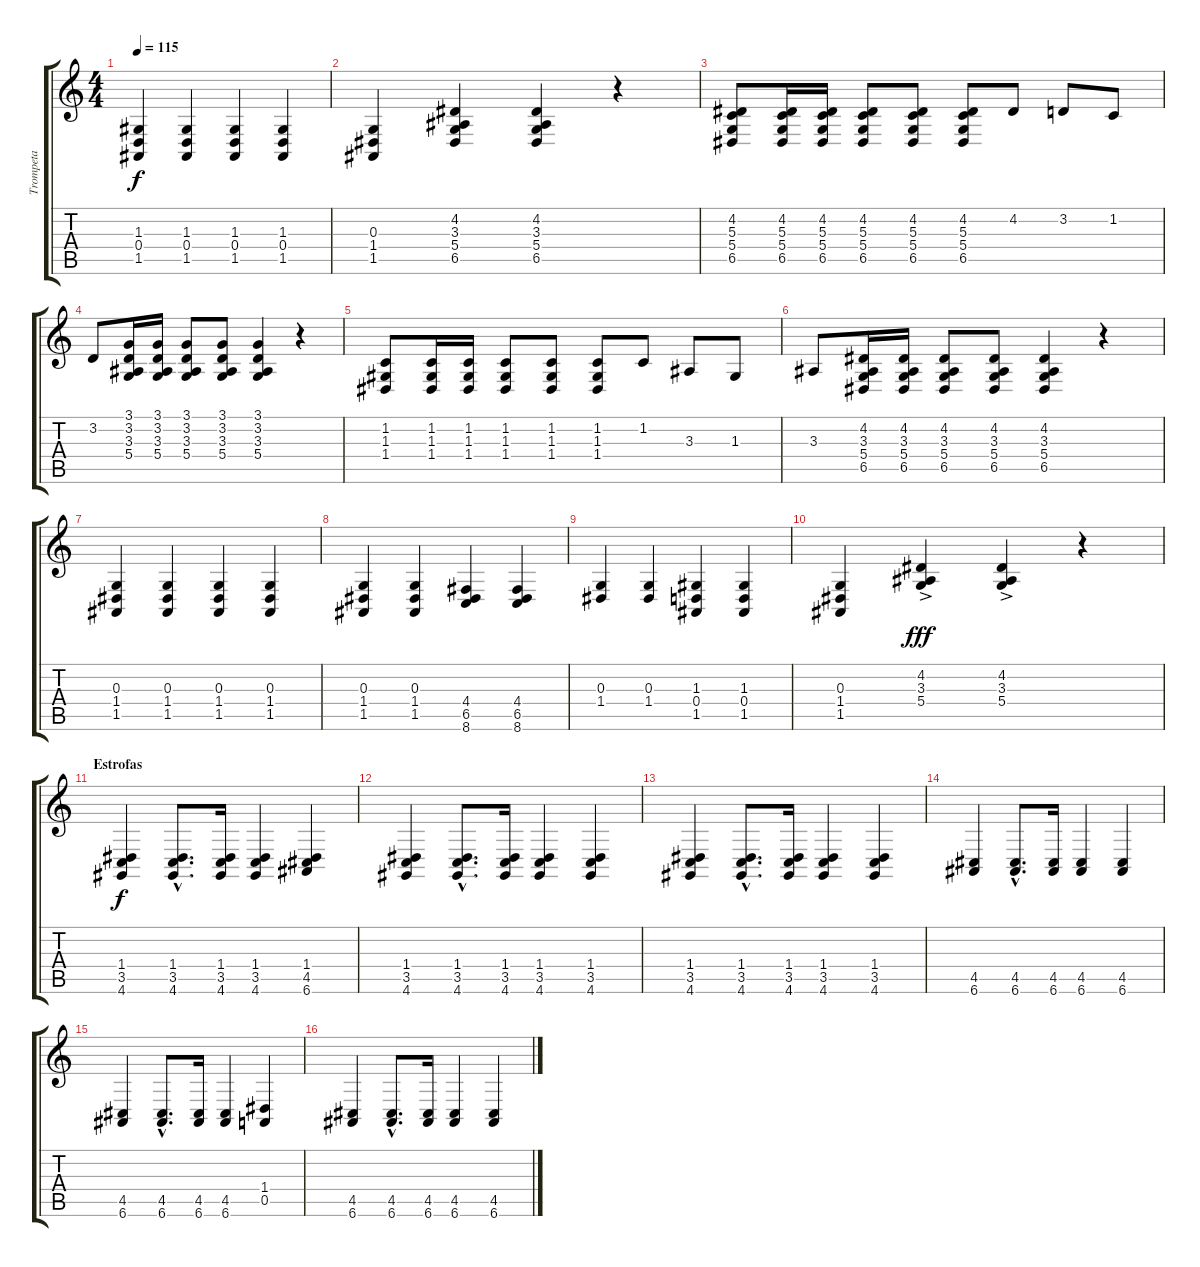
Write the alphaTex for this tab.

\track ("Trompeta" "Trompeta") {instrument trumpet}
\staff {score tabs}
\tuning (E4 B3 G3 D3 A2 E2) {hide}
\ts (4 4)
\tempo 115
\clef g2
\ks c
(1.3 0.4 1.5).4{dy f} (1.3 0.4 1.5).4 (1.3 0.4 1.5).4 (1.3 0.4 1.5).4 |
(0.3 1.4 1.5).4 (4.2 3.3 5.4 6.5).4 (4.2 3.3 5.4 6.5).4 r.4 |
(4.2 5.3 5.4 6.5).8 (4.2 5.3 5.4 6.5).16 (4.2 5.3 5.4 6.5).16 (4.2 5.3 5.4 6.5).8 (4.2 5.3 5.4 6.5).8 (4.2 5.3 5.4 6.5).8 4.2.8 3.2.8 1.2.8 |
3.2.8 (3.1 3.2 3.3 5.4).16 (3.1 3.2 3.3 5.4).16 (3.1 3.2 3.3 5.4).8 (3.1 3.2 3.3 5.4).8 (3.1 3.2 3.3 5.4).4 r.4 |
(1.2 1.3 1.4).8 (1.2 1.3 1.4).16 (1.2 1.3 1.4).16 (1.2 1.3 1.4).8 (1.2 1.3 1.4).8 (1.2 1.3 1.4).8 1.2.8 3.3.8 1.3.8 |
3.3.8 (4.2 3.3 5.4 6.5).16 (4.2 3.3 5.4 6.5).16 (4.2 3.3 5.4 6.5).8 (4.2 3.3 5.4 6.5).8 (4.2 3.3 5.4 6.5).4 r.4 |
(0.3 1.4 1.5).4 (0.3 1.4 1.5).4 (0.3 1.4 1.5).4 (0.3 1.4 1.5).4 |
(0.3 1.4 1.5).4 (0.3 1.4 1.5).4 (4.4 6.5 8.6).4 (4.4 6.5 8.6).4 |
(0.3 1.4).4 (0.3 1.4).4 (1.3 0.4 1.5).4 (1.3 0.4 1.5).4 |
(0.3 1.4 1.5).4 (4.2{ac} 3.3{ac} 5.4{ac}).4{dy fff} (4.2{ac} 3.3{ac} 5.4{ac}).4 r.4 |
\section ("" "Estrofas")
(1.4 3.5 4.6).4{dy f} (1.4{hac} 3.5{hac} 4.6{hac}).8{d} (1.4 3.5 4.6).16 (1.4 3.5 4.6).4 (1.4 4.5 6.6).4 |
(1.4 3.5 4.6).4 (1.4{hac} 3.5{hac} 4.6{hac}).8{d} (1.4 3.5 4.6).16 (1.4 3.5 4.6).4 (1.4 3.5 4.6).4 |
(1.4 3.5 4.6).4 (1.4{hac} 3.5{hac} 4.6{hac}).8{d} (1.4 3.5 4.6).16 (1.4 3.5 4.6).4 (1.4 3.5 4.6).4 |
(4.5 6.6).4 (4.5{hac} 6.6{hac}).8{d} (4.5 6.6).16 (4.5 6.6).4 (4.5 6.6).4 |
(4.5 6.6).4 (4.5{hac} 6.6{hac}).8{d} (4.5 6.6).16 (4.5 6.6).4 (1.4 0.5).4 |
(4.5 6.6).4 (4.5{hac} 6.6{hac}).8{d} (4.5 6.6).16 (4.5 6.6).4 (4.5 6.6).4
